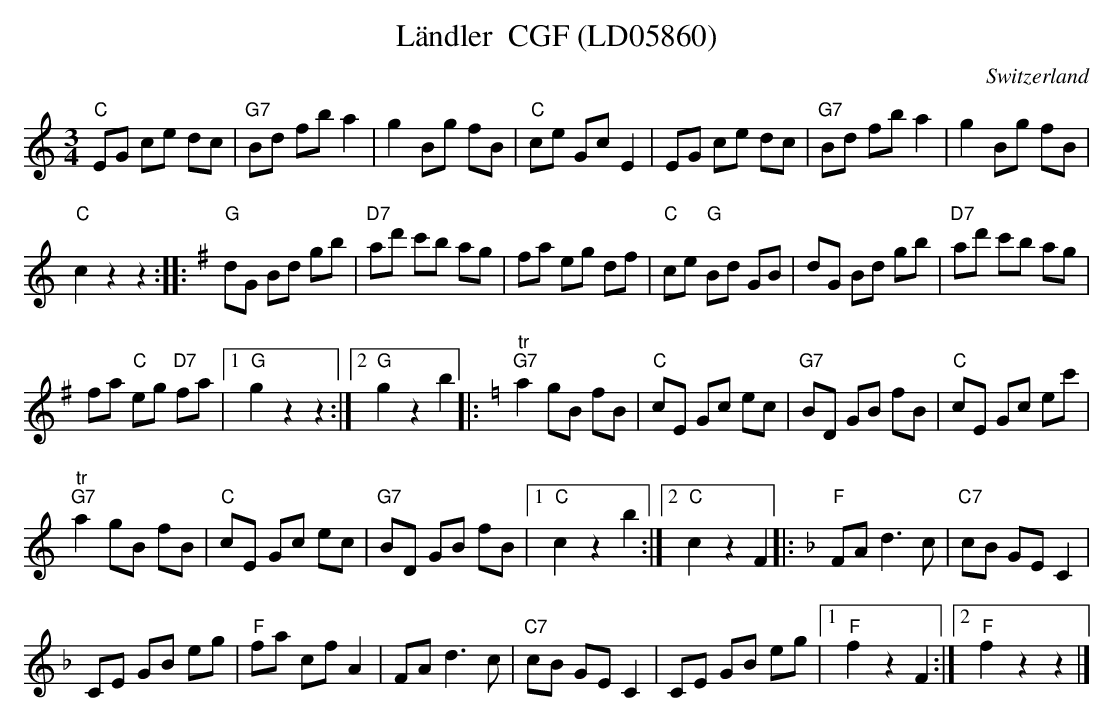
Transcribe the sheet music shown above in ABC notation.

X:1
T:Ländler  CGF (LD05860)
O:Switzerland
M:3/4
L:1/8
K:C major
"C"EG ce dc | "G7"Bd fba2 | g2 Bg fB | "C"ce GcE2 | EG ce dc | "G7"Bd fba2 | g2 Bg fB |
"C"c2z2z2 :: [K:G] "G"dG Bd gb | "D7"ad' c'b ag | fa eg df | "C"ce "G"Bd GB | dG Bd gb | "D7"ad' c'b ag |
fa "C"eg "D7"fa |1 "G"g2z2z2 :|2 "G"g2z2b2 |: [K:C] "tr""G7"a2 gB fB | "C"cE Gc ec | "G7"BD GB fB | "C"cE Gc ec' |
"tr""G7"a2gB fB | "C"cE Gc ec | "G7"BD GB fB |1 "C"c2z2b2 :|2 "C"c2z2F2 |: [K:F] "F"FA d3c | "C7"cB GEC2 |
CE GB eg | "F"fa cfA2 | FA d3c | "C7"cB GEC2 | CE GB eg |1 "F"f2z2F2 :|2 "F"f2z2z2 |]
